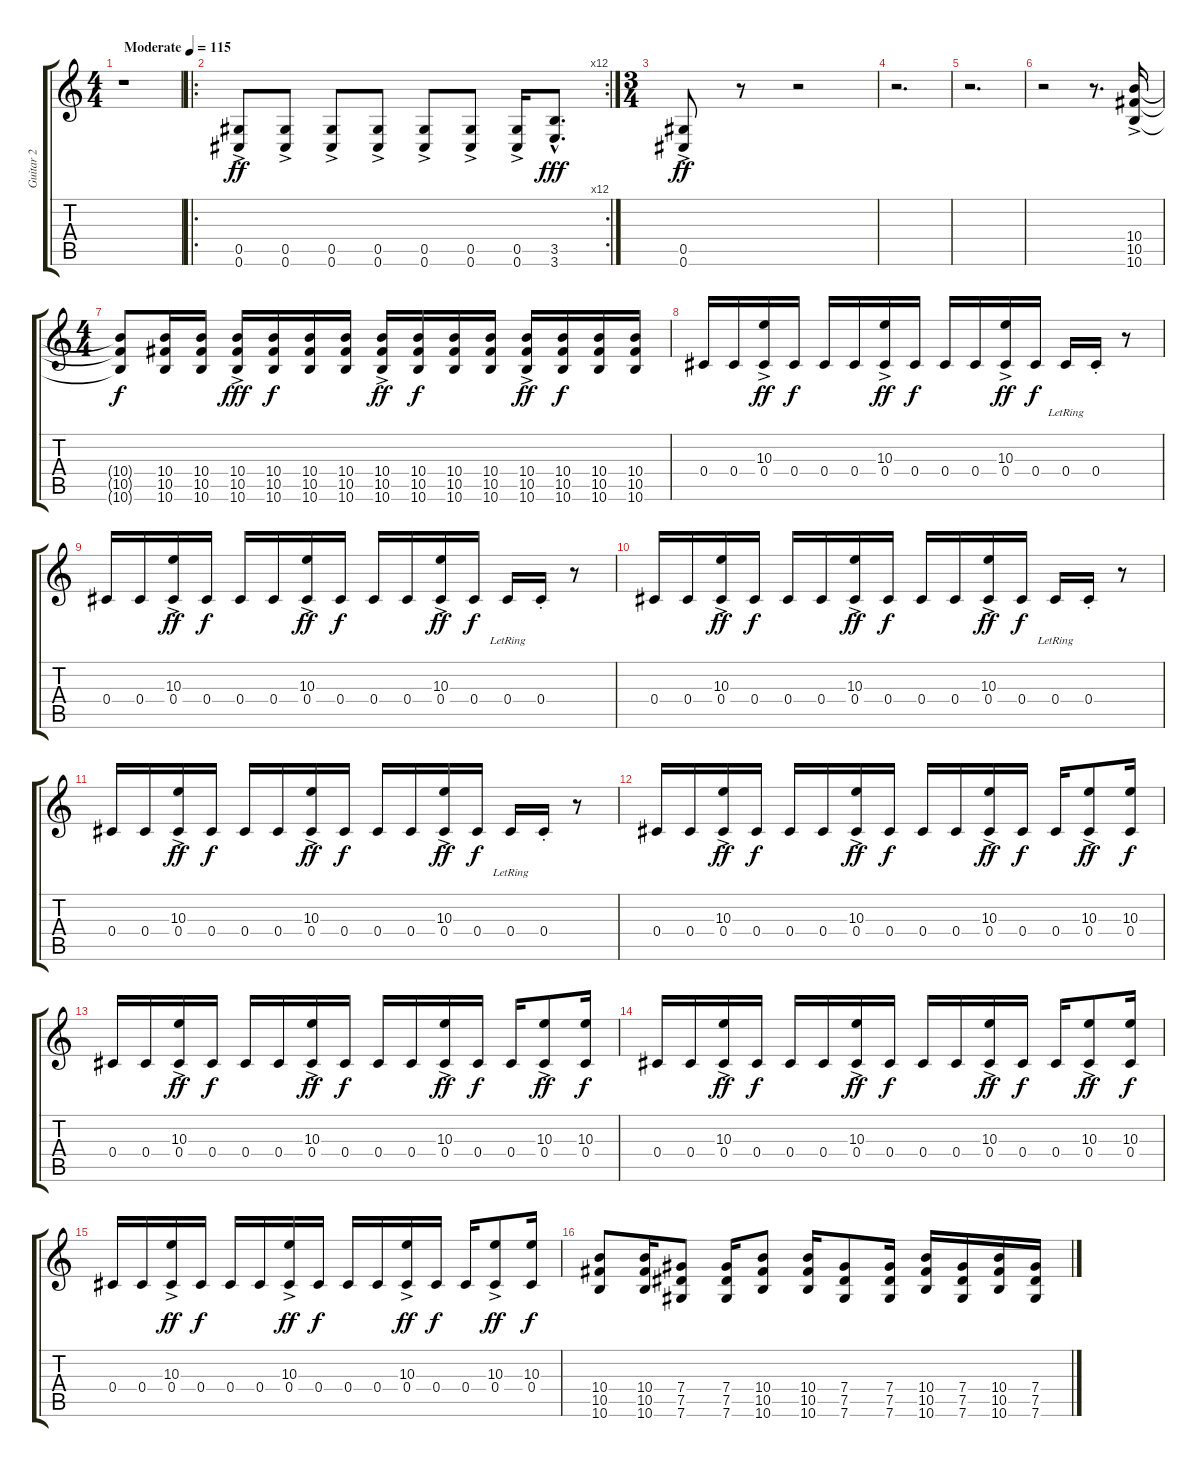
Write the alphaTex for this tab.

\track ("Guitar 2" "Guitar 2") {instrument overdrivenguitar}
\staff {score tabs}
\tuning (Eb4 Bb3 Gb3 Db3 Ab2 Db2) {hide}
\ts (4 4)
\tempo (115 "Moderate")
\clef g2
\ks c
r.1{dy ff instrument overdrivenguitar} |
\ro
\rc 12
(0.5 0.6{ac}).8 (0.5 0.6{ac}).8 (0.5 0.6{ac}).8 (0.5 0.6{ac}).8 (0.5 0.6{ac}).8 (0.5 0.6{ac}).8 (0.5 0.6{ac}).16 (3.5 3.6{hac}).8{d dy fff} |
\ts (3 4)
(0.5{ac} 0.6{ac}).8{dy ff} r.8 r.2 |
r.2{d} |
r.2{d} |
r.2 r.8{d} (10.4{ac} 10.5{ac} 10.6{ac}).16 |
\ts (4 4)
(10.4{t} 10.5{t} 10.6{t}).8{dy f} (10.4 10.5 10.6).16 (10.4 10.5 10.6).16 (10.4{ac} 10.5{ac} 10.6{ac}).16{dy fff} (10.4 10.5 10.6).16{dy f} (10.4 10.5 10.6).16 (10.4 10.5 10.6).16 (10.4{ac} 10.5{ac} 10.6{ac}).16{dy ff} (10.4 10.5 10.6).16{dy f} (10.4 10.5 10.6).16 (10.4 10.5 10.6).16 (10.4{ac} 10.5{ac} 10.6{ac}).16{dy ff} (10.4 10.5 10.6).16{dy f} (10.4 10.5 10.6).16 (10.4 10.5 10.6).16 |
0.4.16 0.4.16 (10.3 0.4{ac}).16{dy ff} 0.4.16{dy f} 0.4.16 0.4.16 (10.3 0.4{ac}).16{dy ff} 0.4.16{dy f} 0.4.16 0.4.16 (10.3 0.4{ac}).16{dy ff} 0.4.16{dy f} 0.4{lr}.16 0.4{st}.16 r.8 |
0.4.16 0.4.16 (10.3 0.4{ac}).16{dy ff} 0.4.16{dy f} 0.4.16 0.4.16 (10.3 0.4{ac}).16{dy ff} 0.4.16{dy f} 0.4.16 0.4.16 (10.3 0.4{ac}).16{dy ff} 0.4.16{dy f} 0.4{lr}.16 0.4{st}.16 r.8 |
0.4.16 0.4.16 (10.3 0.4{ac}).16{dy ff} 0.4.16{dy f} 0.4.16 0.4.16 (10.3 0.4{ac}).16{dy ff} 0.4.16{dy f} 0.4.16 0.4.16 (10.3 0.4{ac}).16{dy ff} 0.4.16{dy f} 0.4{lr}.16 0.4{st}.16 r.8 |
0.4.16 0.4.16 (10.3 0.4{ac}).16{dy ff} 0.4.16{dy f} 0.4.16 0.4.16 (10.3 0.4{ac}).16{dy ff} 0.4.16{dy f} 0.4.16 0.4.16 (10.3 0.4{ac}).16{dy ff} 0.4.16{dy f} 0.4{lr}.16 0.4{st}.16 r.8 |
0.4.16 0.4.16 (10.3 0.4{ac}).16{dy ff} 0.4.16{dy f} 0.4.16 0.4.16 (10.3 0.4{ac}).16{dy ff} 0.4.16{dy f} 0.4.16 0.4.16 (10.3 0.4{ac}).16{dy ff} 0.4.16{dy f} 0.4.16 (10.3 0.4{ac}).8{dy ff} (10.3 0.4).16{dy f} |
0.4.16 0.4.16 (10.3 0.4{ac}).16{dy ff} 0.4.16{dy f} 0.4.16 0.4.16 (10.3 0.4{ac}).16{dy ff} 0.4.16{dy f} 0.4.16 0.4.16 (10.3 0.4{ac}).16{dy ff} 0.4.16{dy f} 0.4.16 (10.3 0.4{ac}).8{dy ff} (10.3 0.4).16{dy f} |
0.4.16 0.4.16 (10.3 0.4{ac}).16{dy ff} 0.4.16{dy f} 0.4.16 0.4.16 (10.3 0.4{ac}).16{dy ff} 0.4.16{dy f} 0.4.16 0.4.16 (10.3 0.4{ac}).16{dy ff} 0.4.16{dy f} 0.4.16 (10.3 0.4{ac}).8{dy ff} (10.3 0.4).16{dy f} |
0.4.16 0.4.16 (10.3 0.4{ac}).16{dy ff} 0.4.16{dy f} 0.4.16 0.4.16 (10.3 0.4{ac}).16{dy ff} 0.4.16{dy f} 0.4.16 0.4.16 (10.3 0.4{ac}).16{dy ff} 0.4.16{dy f} 0.4.16 (10.3 0.4{ac}).8{dy ff} (10.3 0.4).16{dy f} |
(10.4 10.5 10.6).8 (10.4 10.5 10.6).16 (7.4 7.5 7.6).8 (7.4 7.5 7.6).16 (10.4 10.5 10.6).8 (10.4 10.5 10.6).16 (7.4 7.5 7.6).8 (7.4 7.5 7.6).16 (10.4 10.5 10.6).16 (7.4 7.5 7.6).16 (10.4 10.5 10.6).16 (7.4 7.5 7.6).16
